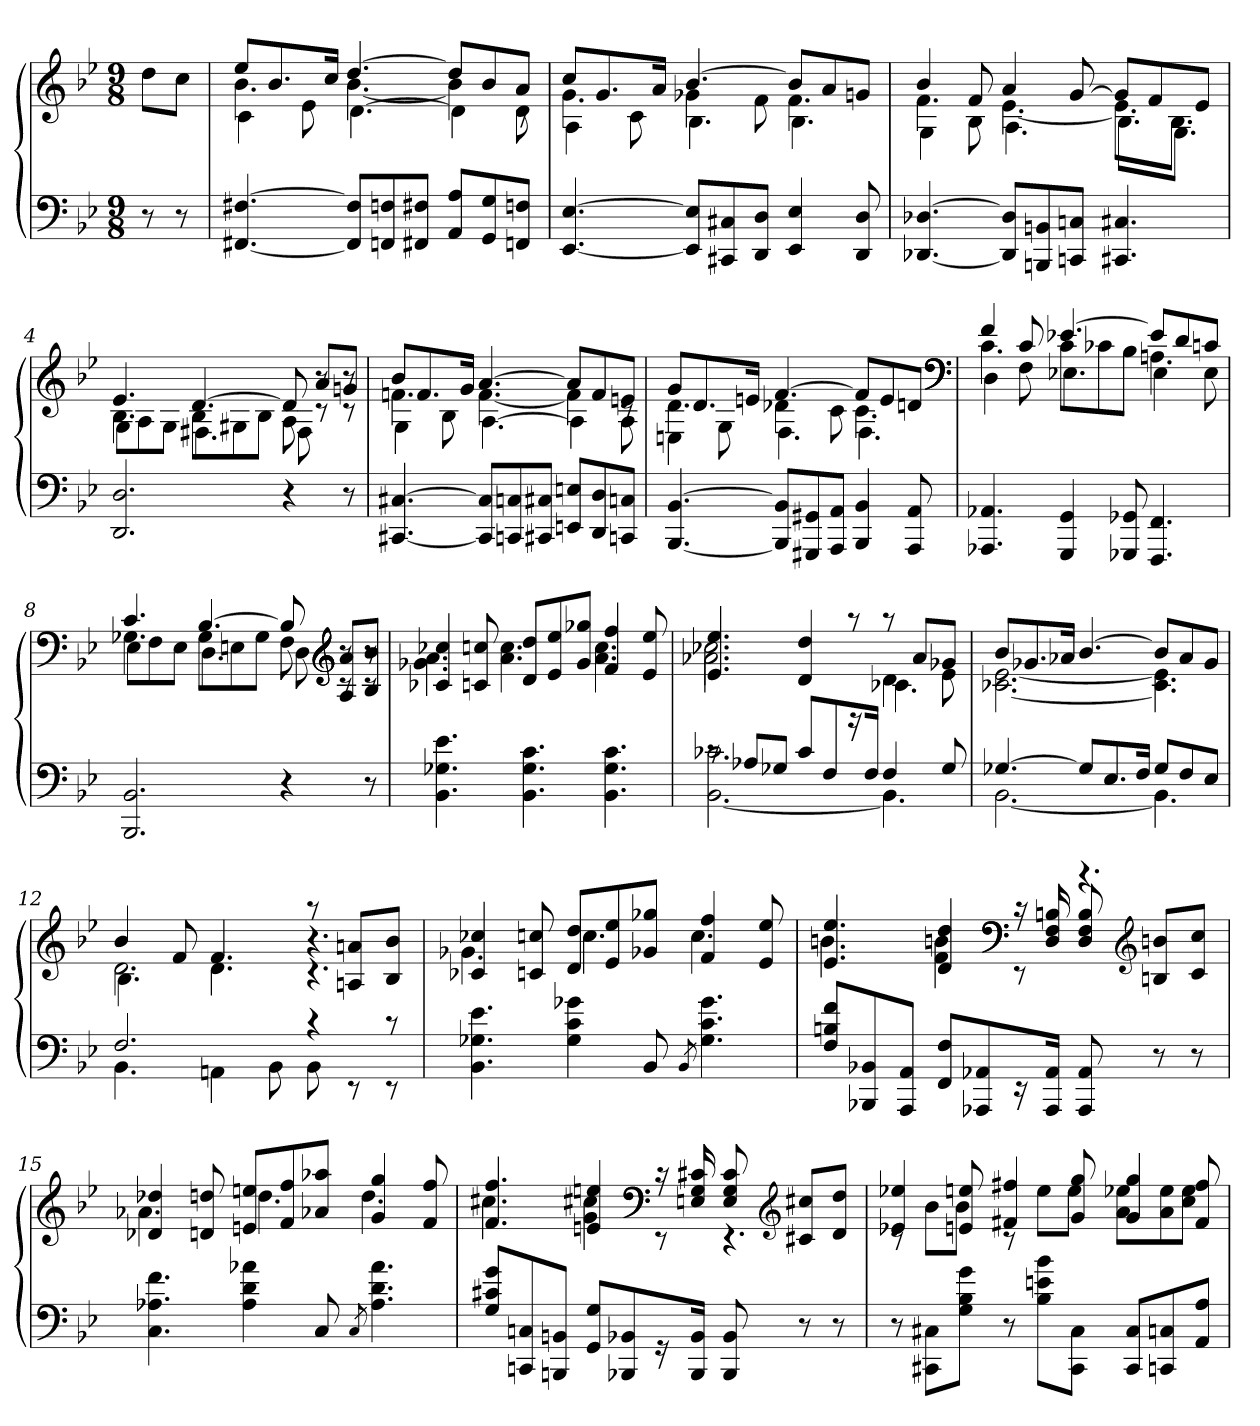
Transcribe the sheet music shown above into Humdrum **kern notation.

**kern	**kern
*part1	*part1
*staff2	*staff1
*clefF4	*clefG2
*k[b-e-]	*k[b-e-]
*g:	*g:
*M9/8	*M9/8
=	=
8r	8ddL
8r	8ccJ
=1	=1
*	*^
*	*	*^
[4.FF#X [4.F#X	8ee-L	4.b-	4c\
.	8.b-	.	.
.	.	.	8e-\
.	16ccJk	.	.
8FF#] 8F#]L	[4.dd	[4.b-	[4.d\
8FFn 8Fn	.	.	.
8FF#X 8F#XJ	.	.	.
8AA 8AL	8ddL]	4b-]	4d\]
8GG 8G	8b-	.	.
8FFn 8FnJ	8aJ	8rc	8d\
=2	=2	=2	=2
[4.EE- [4.E-	8ccL	4.g	4A\
.	8.g	.	.
.	.	.	8c\
.	16aJk	.	.
8EE-] 8E-]L	[4.b-	4g-X	4.B-\
8CC#X 8C#X	.	.	.
8DD 8DJ	.	8f	.
4EE- 4E-	8b-L]	4.f	4.B-\
.	8a	.	.
8DD 8D	8gnJ	.	.
=3	=3	=3	=3
[4.DD-X [4.D-X	4b-	4.f	4G\
.	8f	.	8B-\
8DD-] 8D-]L	4a	[4.e-	4.A\
8BBBn 8BBn	.	.	.
8CCn 8CnJ	[8g	.	.
4.CC#X 4.C#X	8gL]	8.e-L]	8.B-\L
.	8f	.	.
.	.	8.B-J	8.G\J
.	8e-J	.	.
=4	=4	=4	=4
2.DD 2.D	4.e-	4.B-	8G\L
.	.	.	8A\
.	.	.	8G\J
.	[4.d	8B-L	4.F#X\
.	.	8G#X	.
.	.	8B-J	.
4r	8d]	8A	8F#\
.	8aL	8rc	8r
8r	8gnJ	8rc	8r
=5	=5	=5	=5
[4.CC#X [4.C#X	8b-L	4.fn	4G\
.	8.f	.	.
.	.	.	8B-\
.	16gJk	.	.
8CC#] 8C#]L	[4.a	[4.f	[4.A\
8CCn 8Cn	.	.	.
8CC#X 8C#XJ	.	.	.
8EEn 8EnL	8aL]	4f]	4A\]
8DD 8D	8f	.	.
8CCn 8CnJ	8enJ	8rc	8A\
=6	=6	=6	=6
[4.BBB- [4.BB-	8gL	4.d	4En\
.	8.d	.	.
.	.	.	8G\
.	16enJk	.	.
8BBB-] 8BB-]L	[4.f	4d-X	4.F\
8GGG#X 8GG#X	.	.	.
8AAA 8AAJ	.	8c	.
4BBB- 4BB-	8fL]	4.c	4.F\
.	8e	.	.
8AAA 8AA	8dnJ	.	.
*	*clefF4	*	*
=7	=7	=7	=7
4.AAA-X 4.AA-X	4f	4.c	4D\
.	8c	.	8F\
4GGG 4GG	[4.e-X	8cL	4.E-X\
.	.	8c-X	.
8GGG-X 8GG-X	.	8B-J	.
4.FFF 4.FF	8e-L]	4.An	4E-\
.	8d	.	.
.	8cnJ	.	8E-\
=8	=8	=8	=8
2.BBB- 2.BB-	4.c	4.G-X	8E-\L
.	.	.	8F\
.	.	.	8E-\J
.	[4.B-	8G-L	4.D\
.	.	8En	.
.	.	8G-J	.
4r	8B-]	8F	8D\
*	*clefG2	*	*
.	8A 8aL	8rc	8r
8r	8B- 8b-J	8rc	8r
*	*	*v	*v
=9	=9	=9
4.BB- 4.G-X 4.e-	4c-X 4cc-X	4.g-X 4.a
.	8cn 8ccn	.
4.BB- 4.G- 4.c	8d 8ddL	4.a 4.cc
.	8e- 8ee-	.
.	8g- 8gg-XJ	.
4.BB- 4.G- 4.c	4f 4ff	4.a 4.cc
.	8e- 8ee-	.
=10	=10	=10
*^	*	*^
8rc	[2.BB- 2.c-X	4.e- 4.ee-	2.cc-X	2.a-X\
8A-XL	.	.	.	.
8G-XJ	.	.	.	.
8c-L	.	4d 4dd	.	.
8F	.	.	.	.
16r	.	8raa	.	.
16FJk	.	.	.	.
4F	4.BB-]	8raa	4d	4.c-X\
.	.	8a-L	.	.
8G-	.	8g-XJ	8e-	.
*	*	*	*v	*v
=11	=11	=11	=11
[4.G-X	[2.BB-	8b-L	[2.c-X [2.e-
.	.	8.g-X	.
.	.	16a-XJk	.
8G-L]	.	[4.b-	.
8.E-	.	.	.
16FJk	.	.	.
8G-L	4.BB-]	8b-L]	4.c-] 4.e-]
8F	.	8a-	.
8E-J	.	8g-J	.
=12	=12	=12	=12
*	*	*	*^
2.F	4.BB-	4b-	2.d	4.B-\
.	.	8f	.	.
.	4AAn	4.f	.	4.d\
.	8BB-	.	.	.
4rc	8BB-	8raa	4.rc	4.r
.	8rEE	8An 8anL	.	.
8rc	8rEE	8B- 8b-J	.	.
*v	*v	*	*	*
*	*	*v	*v
=13	=13	=13
4.BB- 4.G-X 4.e-	4c-X 4cc-X	4.g-X
.	8cn 8ccn	.
4G- 4c 4g-X	8d 8ddL	4.cc
.	8e- 8ee-	.
8BB-	8g-X 8gg-XJ	.
8qBB-/	.	.
4.G- 4.c 4.g-	4f 4ff	4.cc
.	8e- 8ee-	.
=14	=14	=14
8F 8Bn 8fL	4.e- 4.ee-	4.bn
8BBB-X 8BB-X	.	.
8AAA 8AAJ	.	.
8FF 8FL	4d 4dd	4f 4bn
8AAA-X 8AA-X	.	.
*	*clefF4	*
16r	16rc	8rEE
16AAA- 16AA-Jk	16D 16F 16Bn	.
8AAA- 8AA-	8D 8F 8B	4.rb
*	*clefG2	*
8r	8Bn 8bnL	.
8r	8c 8ccJ	.
=15	=15	=15
4.C 4.A-X 4.f	4d-X 4dd-X	4.a-X
.	8dn 8ddn	.
4A- 4d 4a-X	8en 8eenL	4.dd
.	8f 8ff	.
8C	8a-X 8aa-XJ	.
8qC/	.	.
4.A- 4.d 4.a-	4g 4gg	4.dd
.	8f 8ff	.
=16	=16	=16
8G 8c#X 8gL	4.f 4.ff	4.cc#X
8CCn 8Cn	.	.
8BBBn 8BBnJ	.	.
8GG 8GL	4en 4een	4g 4cc#X
8BBB-X 8BB-X	.	.
*	*clefF4	*
16r	16rc	8rEE
16BBB- 16BB-Jk	16En 16G 16c#X	.
8BBB- 8BB-	8E 8G 8c#	4.rEE
*	*clefG2	*
8r	8c#X 8cc#XL	.
8r	8d 8ddJ	.
=17	=17	=17
8r	4e-X 4ee-X	8rc
8CC#X 8C#XL	.	8b-L
8G 8B- 8gJ	8en 8een	8b-J
8r	4f#X 4ff#X	8rc
8B- 8en 8b-L	.	8eeL
8CC# 8C#J	8g 8gg	8eeJ
8CC# 8C#L	4g 4gg	8a 8ee-XL
8CCn 8Cn	.	8a 8ee-
8AA 8AJ	8f# 8ff#	8cc 8ee-J
*	*v	*v
=	=
*-	*-
